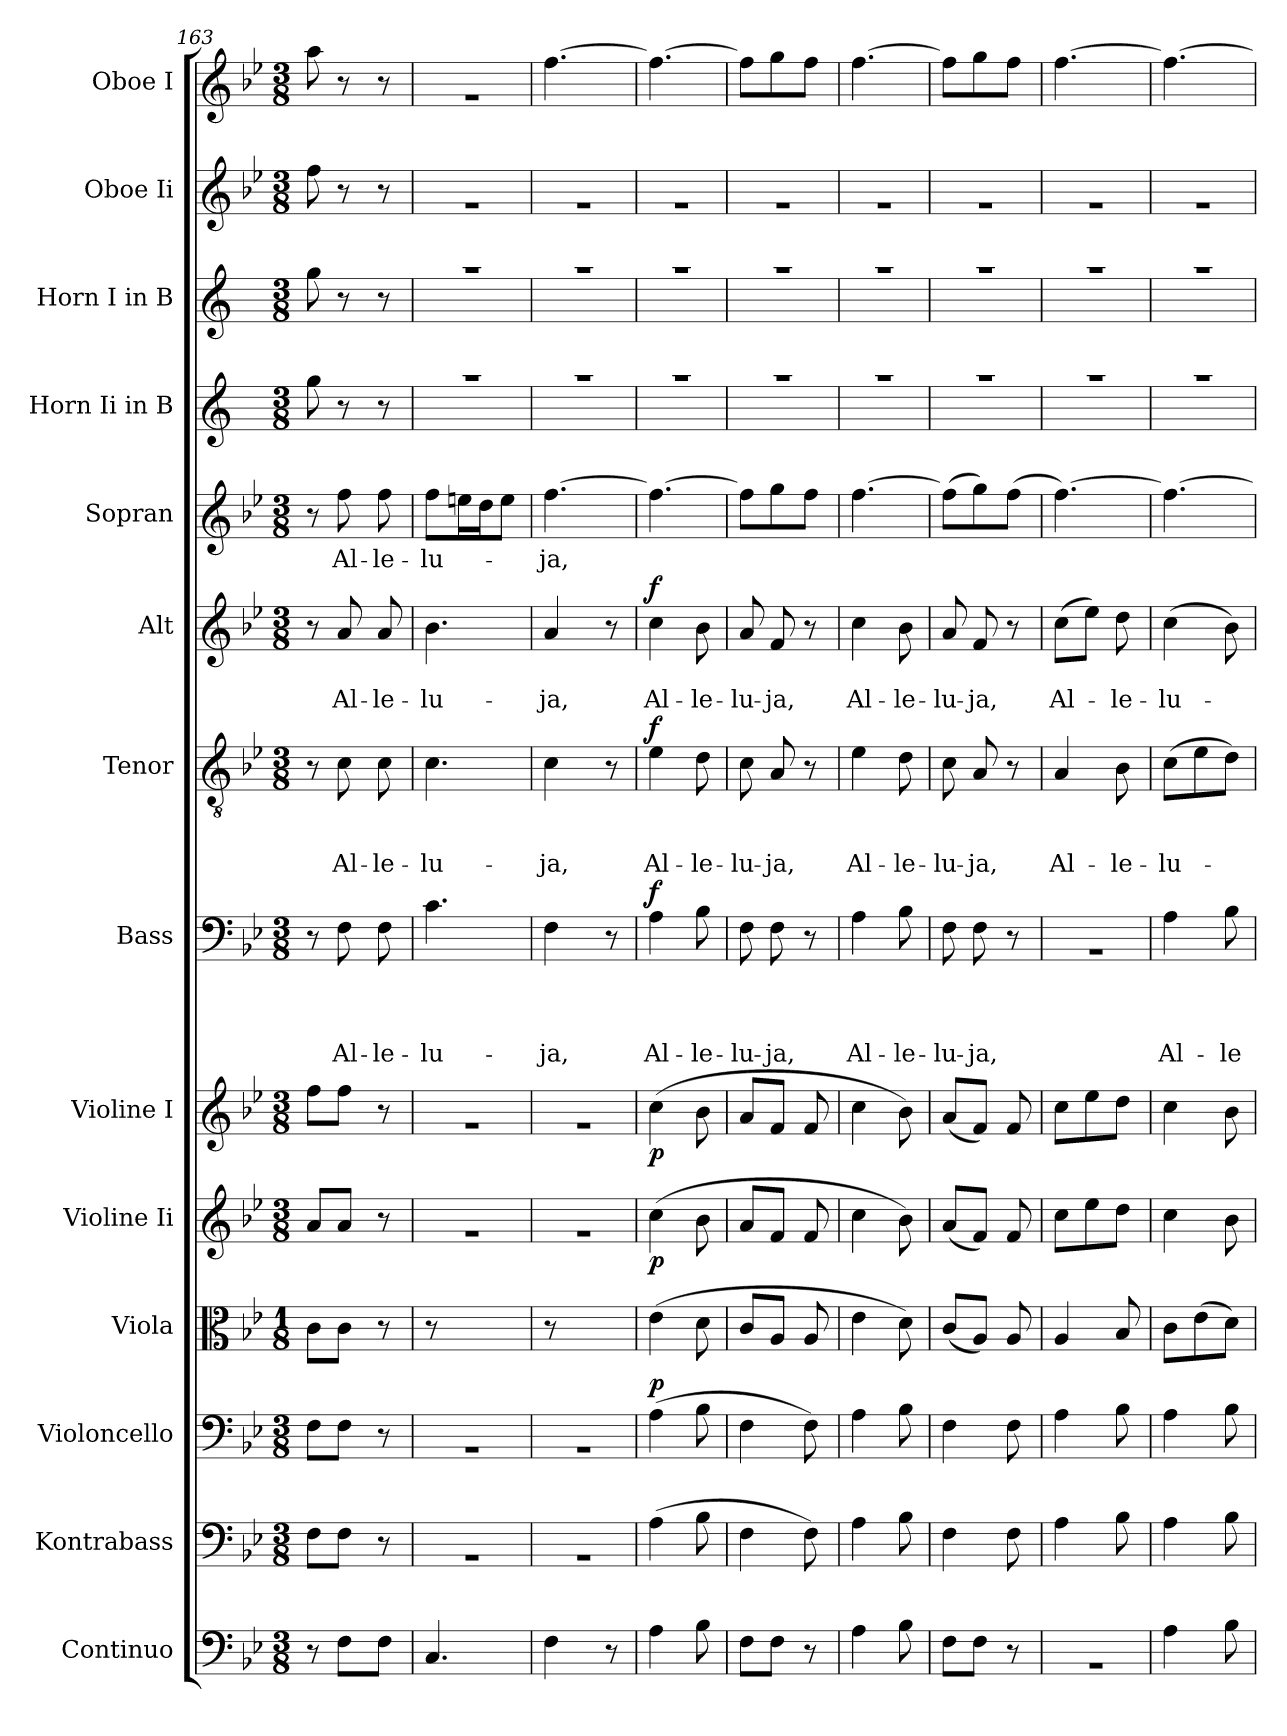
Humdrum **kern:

**kern	**kern	**kern	**dynam	**kern	**kern	**dynam	**kern	**dynam	**kern	**text	**text	**text	**text	**dynam	**kern	**text	**text	**text	**dynam	**kern	**text	**text	**dynam	**kern	**text	**kern	**kern	**kern	**kern
*part14	*part13	*part12	*part12	*part11	*part10	*part10	*part9	*part9	*part8	*part8	*part8	*part8	*part8	*part8	*part7	*part7	*part7	*part7	*part7	*part6	*part6	*part6	*part6	*part5	*part5	*part4	*part3	*part2	*part1
*staff14	*staff13	*staff12	*staff12	*staff11	*staff10	*staff10	*staff9	*staff9	*staff8	*staff8	*staff8	*staff8	*staff8	*staff8	*staff7	*staff7	*staff7	*staff7	*staff7	*staff6	*staff6	*staff6	*staff6	*staff5	*staff5	*staff4	*staff3	*staff2	*staff1
*I"Continuo	*I"Kontrabass	*I"Violoncello	*	*I"Viola	*I"Violine Ii	*	*I"Violine I	*	*I"Bass	*	*	*	*	*	*I"Tenor	*	*	*	*	*I"Alt	*	*	*	*I"Sopran	*	*I"Horn Ii in B	*I"Horn I in B	*I"Oboe Ii	*I"Oboe I
*	*	*I'Vc	*	*I'Vla	*I'Vln	*	*I'Vln	*	*	*	*	*	*	*	*	*	*	*	*	*	*	*	*	*	*	*I'Hn	*I'Hn	*I'Ob	*I'Ob
*clefF4	*clefF4	*clefF4	*	*clefC3	*clefG2	*	*clefG2	*	*clefF4	*	*	*	*	*	*clefGv2	*	*	*	*	*clefG2	*	*	*	*clefG2	*	*clefG2	*clefG2	*clefG2	*clefG2
*	*	*	*	*ITrd1c2	*	*	*	*	*	*	*	*	*	*	*	*	*	*	*	*	*	*	*	*	*	*ITrd1c2	*ITrd1c2	*	*
*k[b-e-]	*k[b-e-]	*k[b-e-]	*	*k[b-e-a-d-]	*k[b-e-]	*	*k[b-e-]	*	*k[b-e-]	*	*	*	*	*	*k[b-e-]	*	*	*	*	*k[b-e-]	*	*	*	*k[b-e-]	*	*k[b-e-]	*k[b-e-]	*k[b-e-]	*k[b-e-]
*B-:	*B-:	*B-:	*	*A-:	*B-:	*	*B-:	*	*B-:	*	*	*	*	*	*B-:	*	*	*	*	*B-:	*	*	*	*B-:	*	*B-:	*B-:	*B-:	*B-:
*M3/8	*M3/8	*M3/8	*	*M1/8	*M3/8	*	*M3/8	*	*M3/8	*	*	*	*	*	*M3/8	*	*	*	*	*M3/8	*	*	*	*M3/8	*	*M3/8	*M3/8	*M3/8	*M3/8
=163	=163	=163	=163	=163	=163	=163	=163	=163	=163	=163	=163	=163	=163	=163	=163	=163	=163	=163	=163	=163	=163	=163	=163	=163	=163	=163	=163	=163	=163
8r	8F\L	8F\L	.	8B-\L	8a/L	.	8ff\L	.	8r	.	.	.	.	.	8r	.	.	.	.	8r	.	.	.	8r	.	8ff\	8ff\	8ff\	8aa\
!	!	!	!	!	!	!	!	!	!	!	!	!	!LO:LY:b	!	!	!	!	!LO:LY:b	!	!	!	!LO:LY:b	!	!	!LO:LY:b	!	!	!	!
8F\L	8F\J	8F\J	.	8B-\J	8a/J	.	8ff\J	.	8F\	.	.	.	Al-	.	8c\	.	.	Al-	.	8a/	.	Al-	.	8ff\	Al-	8r	8r	8r	8r
!	!	!	!	!	!	!	!	!	!	!	!	!	!LO:LY:b	!	!	!	!	!LO:LY:b	!	!	!	!LO:LY:b	!	!	!LO:LY:b	!	!	!	!
8F\J	8r	8r	.	8r	8r	.	8r	.	8F\	.	.	.	-le-	.	8c\	.	.	-le-	.	8a/	.	-le-	.	8ff\	-le-	8r	8r	8r	8r
=164	=164	=164	=164	=164	=164	=164	=164	=164	=164	=164	=164	=164	=164	=164	=164	=164	=164	=164	=164	=164	=164	=164	=164	=164	=164	=164	=164	=164	=164
!	!LO:N:vis=1	!LO:N:vis=1	!	!	!LO:N:vis=1	!	!LO:N:vis=1	!	!	!	!	!	!LO:LY:b	!	!	!	!	!LO:LY:b	!	!	!	!LO:LY:b	!	!	!LO:LY:b	!LO:N:vis=1	!LO:N:vis=1	!LO:N:vis=1	!LO:N:vis=1
4.C/	4.rC	4.rC	.	8r	4.ra	.	4.ra	.	4.c\	.	.	.	-lu-	.	4.c\	.	.	-lu-	.	4.b-\	.	-lu-	.	8ff\L	-lu-	4.raa	4.raa	4.ra	4.ra
.	.	.	.	4ryy	.	.	.	.	.	.	.	.	.	.	.	.	.	.	.	.	.	.	.	16een\L	.	.	.	.	.
.	.	.	.	.	.	.	.	.	.	.	.	.	.	.	.	.	.	.	.	.	.	.	.	16dd\J	.	.	.	.	.
.	.	.	.	.	.	.	.	.	.	.	.	.	.	.	.	.	.	.	.	.	.	.	.	8ee\J	.	.	.	.	.
=165	=165	=165	=165	=165	=165	=165	=165	=165	=165	=165	=165	=165	=165	=165	=165	=165	=165	=165	=165	=165	=165	=165	=165	=165	=165	=165	=165	=165	=165
!	!LO:N:vis=1	!LO:N:vis=1	!	!	!LO:N:vis=1	!	!LO:N:vis=1	!	!	!	!	!	!LO:LY:b	!	!	!	!	!LO:LY:b	!	!	!	!LO:LY:b	!	!	!LO:LY:b	!LO:N:vis=1	!LO:N:vis=1	!LO:N:vis=1	!
4F\	4.rC	4.rC	.	8r	4.ra	.	4.ra	.	4F\	.	.	.	-ja,	.	4c\	.	.	-ja,	.	4a/	.	-ja,	.	[>4.ff\	-ja,	4.raa	4.raa	4.ra	[>4.ff\
.	.	.	.	4ryy	.	.	.	.	.	.	.	.	.	.	.	.	.	.	.	.	.	.	.	.	.	.	.	.	.
8r	.	.	.	.	.	.	.	.	8r	.	.	.	.	.	8r	.	.	.	.	8r	.	.	.	.	.	.	.	.	.
=166	=166	=166	=166	=166	=166	=166	=166	=166	=166	=166	=166	=166	=166	=166	=166	=166	=166	=166	=166	=166	=166	=166	=166	=166	=166	=166	=166	=166	=166
!	!	!	!LO:DY:a	!	!	!LO:DY:b	!	!LO:DY:b	!	!	!	!	!LO:LY:b	!LO:DY:a	!	!	!	!LO:LY:b	!LO:DY:a	!	!	!LO:LY:b	!LO:DY:a	!	!	!LO:N:vis=1	!LO:N:vis=1	!LO:N:vis=1	!
4A>\	(>4A\	(>4A\	p	(>4d-\	(>4cc\	p	(>4cc\	p	4A\	.	.	.	Al-	f	4e-\	.	.	Al-	f	4cc\	.	Al-	f	4.ff\_	.	4.raa	4.raa	4.ra	4.ff\_
!	!	!	!	!	!	!	!	!	!	!	!	!	!LO:LY:b	!	!	!	!	!LO:LY:b	!	!	!	!LO:LY:b	!	!	!	!	!	!	!
8B->\	8B-\	8B-\	.	8c\	8b-\	.	8b-\	.	8B-\	.	.	.	-le-	.	8d\	.	.	-le-	.	8b-\	.	-le-	.	.	.	.	.	.	.
=167	=167	=167	=167	=167	=167	=167	=167	=167	=167	=167	=167	=167	=167	=167	=167	=167	=167	=167	=167	=167	=167	=167	=167	=167	=167	=167	=167	=167	=167
!	!	!	!	!	!	!	!	!	!	!	!	!	!LO:LY:b	!	!	!	!	!LO:LY:b	!	!	!	!LO:LY:b	!	!	!	!LO:N:vis=1	!LO:N:vis=1	!LO:N:vis=1	!
8F\L	4F\	4F\	.	8B-/L	8a/L	.	8a/L	.	8F\	.	.	.	-lu-	.	8c\	.	.	-lu-	.	8a/	.	-lu-	.	8ff\L]	.	4.raa	4.raa	4.ra	8ff\L]
!	!	!	!	!	!	!	!	!	!	!	!	!	!LO:LY:b	!	!	!	!	!LO:LY:b	!	!	!	!LO:LY:b	!	!	!	!	!	!	!
8F\J	.	.	.	8G/J	8f/J	.	8f/J	.	8F\	.	.	.	-ja,	.	8A/	.	.	-ja,	.	8f/	.	-ja,	.	8gg\	.	.	.	.	8gg\
8r	8F\)	8F\)	.	8G/	8f/	.	8f/	.	8r	.	.	.	.	.	8r	.	.	.	.	8r	.	.	.	8ff\J	.	.	.	.	8ff\J
=168	=168	=168	=168	=168	=168	=168	=168	=168	=168	=168	=168	=168	=168	=168	=168	=168	=168	=168	=168	=168	=168	=168	=168	=168	=168	=168	=168	=168	=168
!	!	!	!	!	!	!	!	!	!	!	!	!	!LO:LY:b	!	!	!	!	!LO:LY:b	!	!	!	!LO:LY:b	!	!	!	!LO:N:vis=1	!LO:N:vis=1	!LO:N:vis=1	!
4A>\	4A\	4A\	.	4d-\	4cc\	.	4cc\	.	4A\	.	.	.	Al-	.	4e-\	.	.	Al-	.	4cc\	.	Al-	.	[>4.ff\	.	4.raa	4.raa	4.ra	[>4.ff\
!	!	!	!	!	!	!	!	!	!	!	!	!	!LO:LY:b	!	!	!	!	!LO:LY:b	!	!	!	!LO:LY:b	!	!	!	!	!	!	!
8B->\	8B-\	8B-\	.	8c\)	8b-\)	.	8b-\)	.	8B-\	.	.	.	-le-	.	8d\	.	.	-le-	.	8b-\	.	-le-	.	.	.	.	.	.	.
=169	=169	=169	=169	=169	=169	=169	=169	=169	=169	=169	=169	=169	=169	=169	=169	=169	=169	=169	=169	=169	=169	=169	=169	=169	=169	=169	=169	=169	=169
!	!	!	!	!	!	!	!	!	!	!	!	!	!LO:LY:b	!	!	!	!	!LO:LY:b	!	!	!	!LO:LY:b	!	!	!	!LO:N:vis=1	!LO:N:vis=1	!LO:N:vis=1	!
8F\L	4F\	4F\	.	(<8B-/L	(<8a/L	.	(<8a/L	.	8F\	.	.	.	-lu-	.	8c\	.	.	-lu-	.	8a/	.	-lu-	.	(>8ff\L]	.	4.raa	4.raa	4.ra	8ff\L]
!	!	!	!	!	!	!	!	!	!	!	!	!	!LO:LY:b	!	!	!	!	!LO:LY:b	!	!	!	!LO:LY:b	!	!	!	!	!	!	!
8F\J	.	.	.	8G/J)	8f/J)	.	8f/J)	.	8F\	.	.	.	-ja,	.	8A/	.	.	-ja,	.	8f/	.	-ja,	.	8gg\)	.	.	.	.	8gg\
8r	8F\	8F\	.	8G/	8f/	.	8f/	.	8r	.	.	.	.	.	8r	.	.	.	.	8r	.	.	.	(>8ff\J	.	.	.	.	8ff\J
=170	=170	=170	=170	=170	=170	=170	=170	=170	=170	=170	=170	=170	=170	=170	=170	=170	=170	=170	=170	=170	=170	=170	=170	=170	=170	=170	=170	=170	=170
!LO:N:vis=1	!	!	!	!	!	!	!	!	!LO:N:vis=1	!	!	!	!	!	!	!	!	!LO:LY:b	!	!	!	!LO:LY:b	!	!	!	!LO:N:vis=1	!LO:N:vis=1	!LO:N:vis=1	!
4.rC	4A\	4A\	.	4G/	8cc\L	.	8cc\L	.	4.rC	.	.	.	.	.	4A/	.	.	Al-	.	(>8cc\L	.	Al-	.	[>4.ff\)	.	4.raa	4.raa	4.ra	[>4.ff\
.	.	.	.	.	8ee-\	.	8ee-\	.	.	.	.	.	.	.	.	.	.	.	.	8ee-\J)	.	.	.	.	.	.	.	.	.
!	!	!	!	!	!	!	!	!	!	!	!	!	!	!	!	!	!	!LO:LY:b	!	!	!	!LO:LY:b	!	!	!	!	!	!	!
.	8B-\	8B-\	.	8A-/	8dd\J	.	8dd\J	.	.	.	.	.	.	.	8B-\	.	.	-le-	.	8dd\	.	-le-	.	.	.	.	.	.	.
=171	=171	=171	=171	=171	=171	=171	=171	=171	=171	=171	=171	=171	=171	=171	=171	=171	=171	=171	=171	=171	=171	=171	=171	=171	=171	=171	=171	=171	=171
!	!	!	!	!	!	!	!	!	!	!	!	!	!LO:LY:b	!	!	!	!	!LO:LY:b	!	!	!	!LO:LY:b	!	!	!	!LO:N:vis=1	!LO:N:vis=1	!LO:N:vis=1	!
4A>\	4A\	4A\	.	8B-\L	4cc\	.	4cc\	.	4A\	.	.	.	Al-	.	(>8c\L	.	.	-lu-	.	(>4cc\	.	-lu-	.	4.ff\_	.	4.raa	4.raa	4.ra	4.ff\_
.	.	.	.	(>8d-\	.	.	.	.	.	.	.	.	.	.	8e-\	.	.	.	.	.	.	.	.	.	.	.	.	.	.
!	!	!	!	!	!	!	!	!	!	!	!	!	!LO:LY:b	!	!	!	!	!	!	!	!	!	!	!	!	!	!	!	!
8B->\	8B-\	8B-\	.	8c\J)	8b-\	.	8b-\	.	8B-\	.	.	.	-le-	.	8d\J)	.	.	.	.	8b-\)	.	.	.	.	.	.	.	.	.
=	=	=	=	=	=	=	=	=	=	=	=	=	=	=	=	=	=	=	=	=	=	=	=	=	=	=	=	=	=
*-	*-	*-	*-	*-	*-	*-	*-	*-	*-	*-	*-	*-	*-	*-	*-	*-	*-	*-	*-	*-	*-	*-	*-	*-	*-	*-	*-	*-	*-
